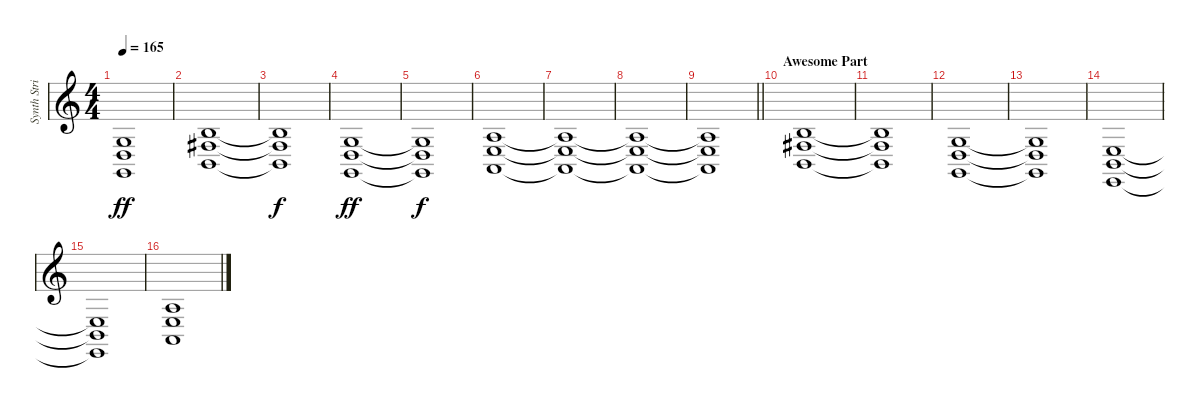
\track ("Synth Strings" "Synth Stri") {instrument synthstrings2}
\staff {score}
\tuning (Db4 Ab3 E3 B2 Gb2 B1) {hide}
\ts (4 4)
\tempo 165
\clef g2
\ks c
(8.4 8.5 8.6).1{dy ff} |
(12.4 12.5 12.6).1 |
(12.4{t} 12.5{t} 12.6{t}).1{dy f} |
(8.4 8.5 8.6).1{dy ff} |
(8.4{t} 8.5{t} 8.6{t}).1{dy f} |
(10.4 10.5 10.6).1 |
(10.4{t} 10.5{t} 10.6{t}).1 |
(10.4{t} 10.5{t} 10.6{t}).1{volume 7} |
\barLineRight lightlight
(10.4{t} 10.5{t} 10.6{t}).1 |
\section ("" "Awesome Part")
(12.4 12.5 12.6).1 |
(12.4{t} 12.5{t} 12.6{t}).1 |
(8.4 8.5 8.6).1 |
(8.4{t} 8.5{t} 8.6{t}).1 |
(5.4 5.5 5.6).1 |
(5.4{t} 5.5{t} 5.6{t}).1 |
(10.4 10.5 10.6).1
